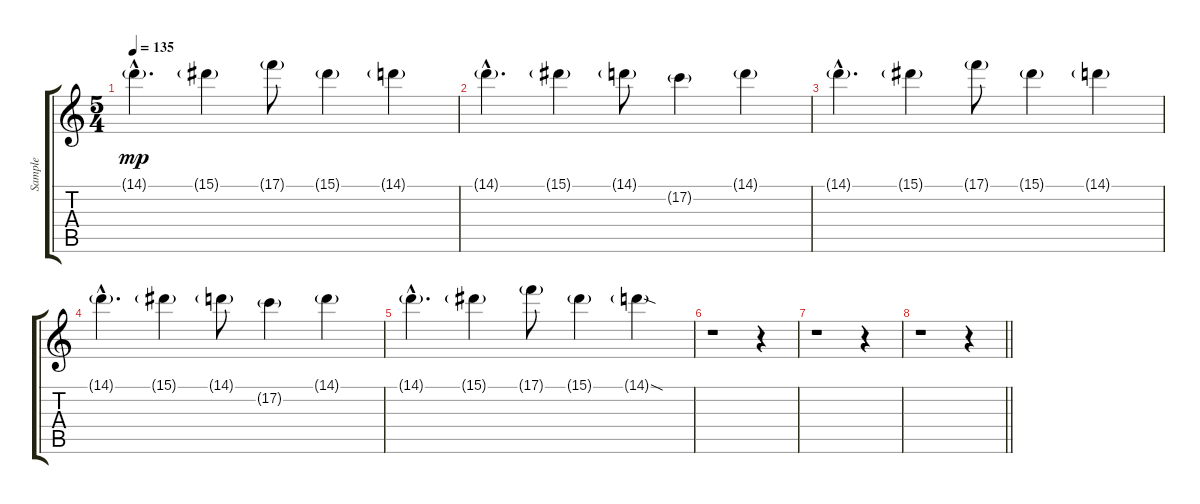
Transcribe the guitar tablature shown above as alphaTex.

\track ("Sample" "Sample") {instrument lead2sawtooth}
\staff {score tabs}
\tuning (C5 G4 Eb4 Bb3 F3 C3) {hide}
\ts (5 4)
\tempo 135
\clef g2
\ks c
14.1{g hac}.4{d dy mp} 15.1{g}.4 17.1{g}.8 15.1{g}.4 14.1{g}.4 |
14.1{g hac}.4{d} 15.1{g}.4 14.1{g}.8 17.2{g}.4 14.1{g}.4 |
14.1{g hac}.4{d} 15.1{g}.4 17.1{g}.8 15.1{g}.4 14.1{g}.4 |
14.1{g hac}.4{d} 15.1{g}.4 14.1{g}.8 17.2{g}.4 14.1{g}.4 |
14.1{g hac}.4{d} 15.1{g}.4 17.1{g}.8 15.1{g}.4 14.1{sod g}.4 |
r.1 r.4 |
r.1 r.4 |
\barLineRight lightlight
r.1 r.4
